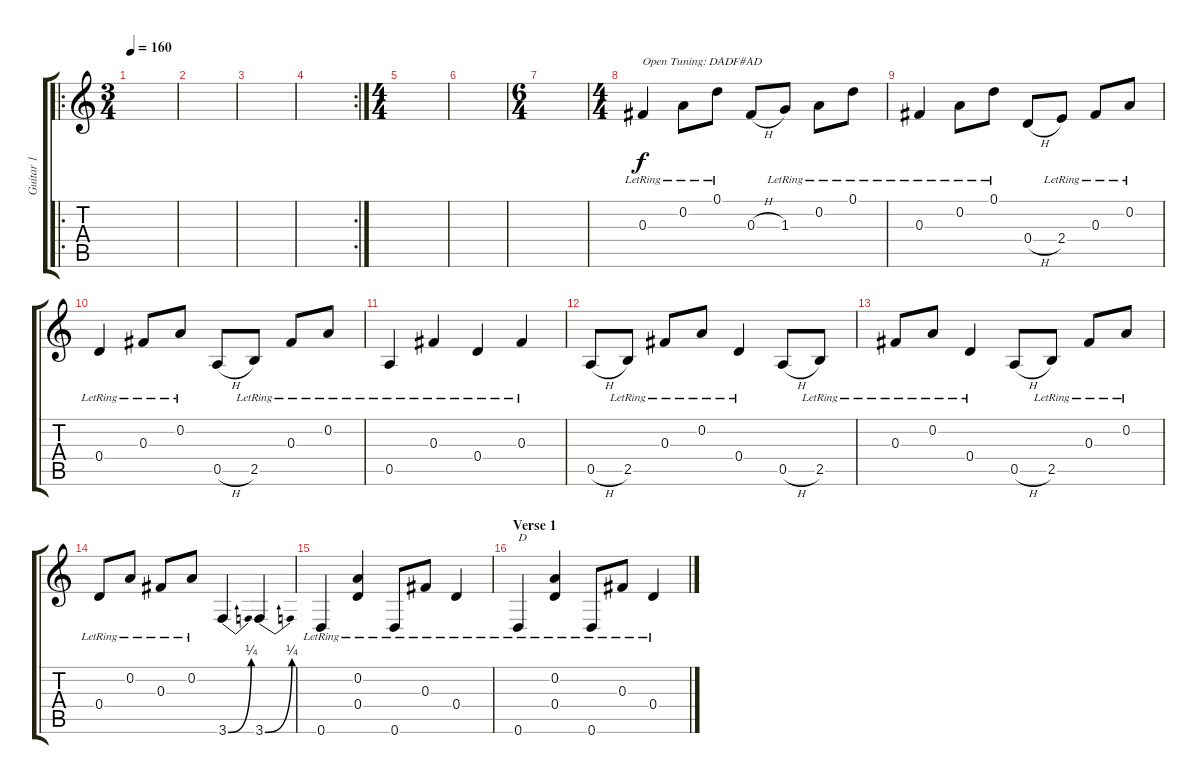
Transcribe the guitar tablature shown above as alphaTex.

\track ("Guitar 1" "Guitar 1") {instrument acousticguitarsteel}
\staff {score tabs}
\tuning (D4 A3 Gb3 D3 A2 D2) {hide}
\ro
\ts (3 4)
\tempo 160
\clef g2
\ks c
|
|
|
\rc 2
|
\ts (4 4)
|
|
\ts (6 4)
|
\ts (4 4)
0.3{lr}.4{txt "Open Tuning: DADF#AD"} 0.2{lr}.8 0.1{lr}.8 0.3{h}.8 1.3{lr}.8 0.2{lr}.8 0.1{lr}.8 |
0.3{lr}.4 0.2{lr}.8 0.1{lr}.8 0.4{h}.8 2.4{lr}.8 0.3{lr}.8 0.2{lr}.8 |
0.4{lr}.4 0.3{lr}.8 0.2{lr}.8 0.5{h}.8 2.5{lr}.8 0.3{lr}.8 0.2{lr}.8 |
0.5{lr}.4 0.3{lr}.4 0.4{lr}.4 0.3{lr}.4 |
0.5{h}.8 2.5{lr}.8 0.3{lr}.8 0.2{lr}.8 0.4{lr}.4 0.5{h}.8 2.5{lr}.8 |
0.3{lr}.8 0.2{lr}.8 0.4{lr}.4 0.5{h}.8 2.5{lr}.8 0.3{lr}.8 0.2{lr}.8 |
0.4{lr}.8 0.2{lr}.8 0.3{lr}.8 0.2{lr}.8 3.6{be (bend 0 0 60 1)}.4 3.6{be (bend 0 0 60 1)}.4 |
0.6{lr}.4 (0.2{lr} 0.4{lr}).4 0.6{lr}.8 0.3{lr}.8 0.4{lr}.4 |
\section ("" "Verse 1")
0.6{lr}.4{txt "D"} (0.2{lr} 0.4{lr}).4 0.6{lr}.8 0.3{lr}.8 0.4{lr}.4
